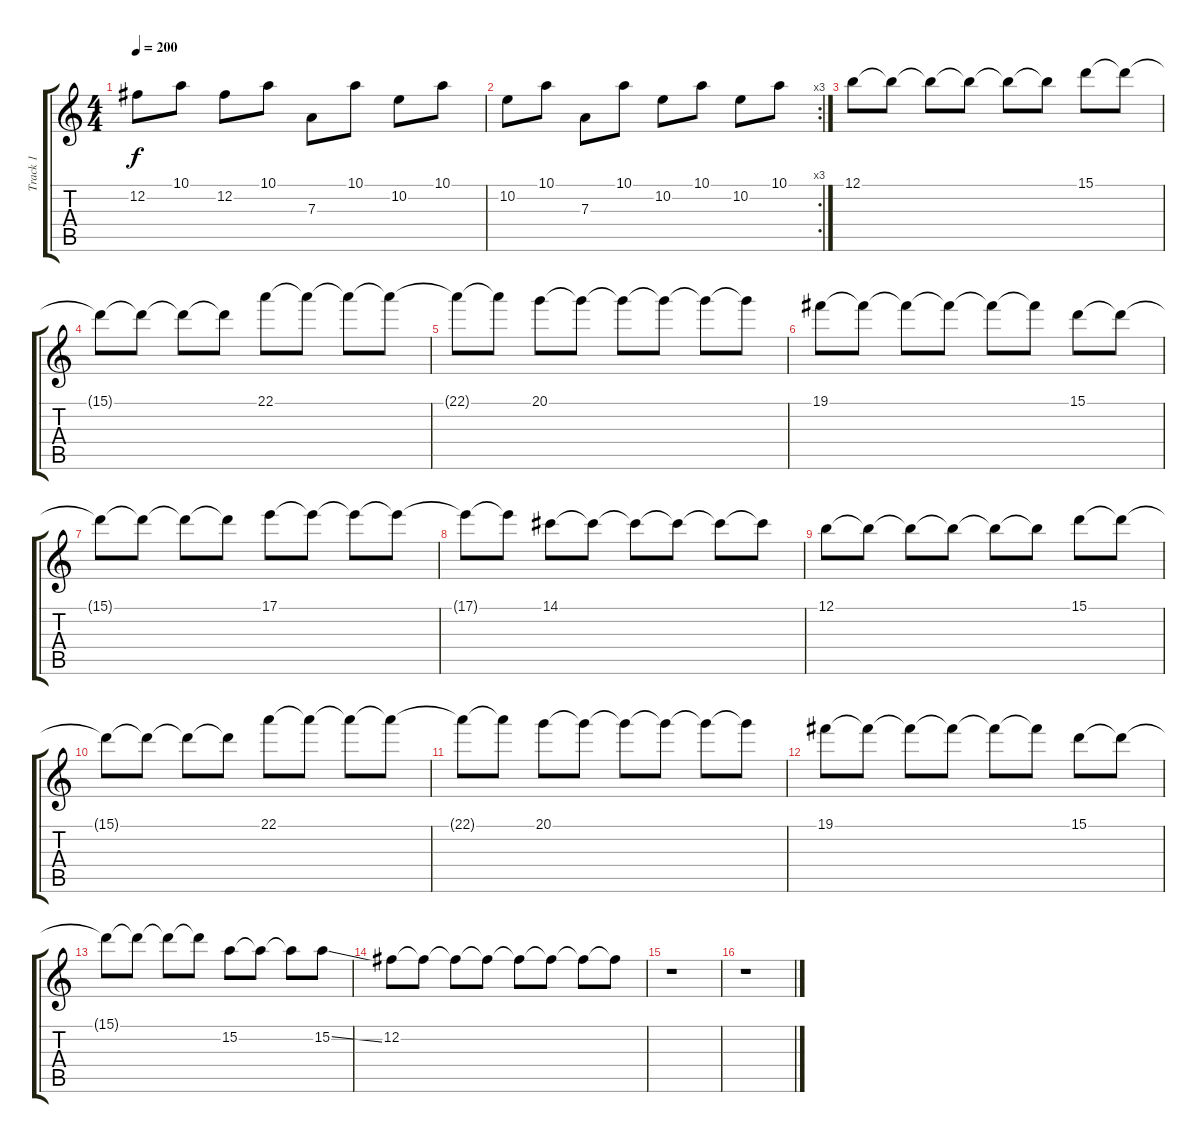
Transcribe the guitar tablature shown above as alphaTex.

\track ("Track 1" "Track 1") {instrument acousticguitarsteel}
\staff {score tabs}
\tuning (B3 Gb3 D3 A2 E2 B1) {hide}
\ts (4 4)
\tempo 200
\clef g2
\ks c
12.2.8{dy f} 10.1.8 12.2.8 10.1.8 7.3.8 10.1.8 10.2.8 10.1.8 |
\rc 3
10.2.8 10.1.8 7.3.8 10.1.8 10.2.8 10.1.8 10.2.8 10.1.8 |
12.1.8 12.1{t}.8 12.1{t}.8 12.1{t}.8 12.1{t}.8 12.1{t}.8 15.1.8 15.1{t}.8 |
15.1{t}.8 15.1{t}.8 15.1{t}.8 15.1{t}.8 22.1.8 22.1{t}.8 22.1{t}.8 22.1{t}.8 |
22.1{t}.8 22.1{t}.8 20.1.8 20.1{t}.8 20.1{t}.8 20.1{t}.8 20.1{t}.8 20.1{t}.8 |
19.1.8 19.1{t}.8 19.1{t}.8 19.1{t}.8 19.1{t}.8 19.1{t}.8 15.1.8 15.1{t}.8 |
15.1{t}.8 15.1{t}.8 15.1{t}.8 15.1{t}.8 17.1.8 17.1{t}.8 17.1{t}.8 17.1{t}.8 |
17.1{t}.8 17.1{t}.8 14.1.8 14.1{t}.8 14.1{t}.8 14.1{t}.8 14.1{t}.8 14.1{t}.8 |
12.1.8 12.1{t}.8 12.1{t}.8 12.1{t}.8 12.1{t}.8 12.1{t}.8 15.1.8 15.1{t}.8 |
15.1{t}.8 15.1{t}.8 15.1{t}.8 15.1{t}.8 22.1.8 22.1{t}.8 22.1{t}.8 22.1{t}.8 |
22.1{t}.8 22.1{t}.8 20.1.8 20.1{t}.8 20.1{t}.8 20.1{t}.8 20.1{t}.8 20.1{t}.8 |
19.1.8 19.1{t}.8 19.1{t}.8 19.1{t}.8 19.1{t}.8 19.1{t}.8 15.1.8 15.1{t}.8 |
15.1{t}.8 15.1{t}.8 15.1{t}.8 15.1{t}.8 15.2.8 15.2{t}.8 15.2{t}.8 15.2{ss}.8 |
12.2.8 12.2{t}.8 12.2{t}.8 12.2{t}.8 12.2{t}.8 12.2{t}.8 12.2{t}.8 12.2{t}.8 |
r.1 |
r.1
